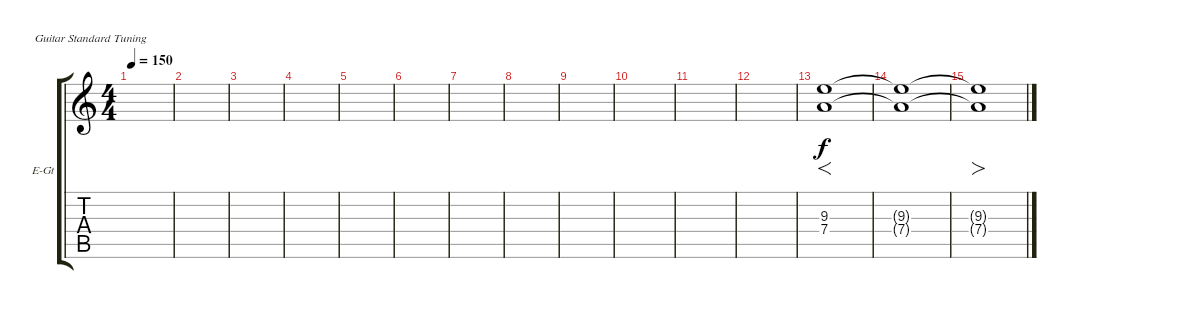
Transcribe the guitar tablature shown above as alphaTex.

\bracketExtendMode groupsimilarinstruments
\firstSystemTrackNameOrientation horizontal
\otherSystemsTrackNameOrientation horizontal
\track ("Electric Guitar" "E-Gt") {instrument overdrivenguitar}
\staff {score tabs}
\tuning (E4 B3 G3 D3 A2 E2)
\ts (4 4)
\tempo 150
\clef g2
\scale
0.333333
\ks c
|
\scale
0.333333 |
\scale
0.333333 |
\scale
0.333333 |
\scale
0.333333 |
\scale
0.333333 |
\scale
0.333333 |
\scale
0.333333 |
\scale
0.333333 |
\scale
0.333333 |
\scale
0.333333 |
\scale
0.333333 |
\scale
0.333333 (7.4 9.3).1{f} |
\scale
0.333333 (7.4{t} 9.3{t}).1 |
\scale
0.333333 (7.4{t} 9.3{t}).1{fo} |
\scale
0.333333
